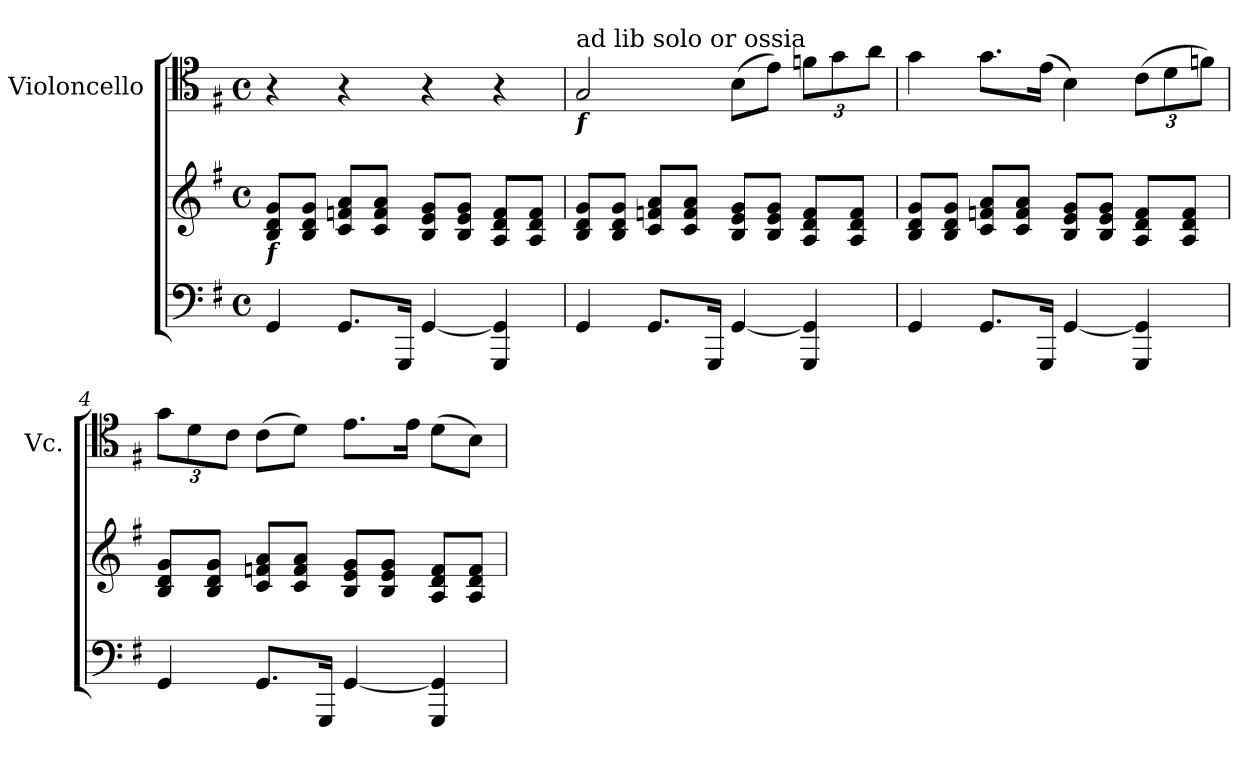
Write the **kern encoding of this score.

**kern	**kern	**kern
*part2	*part2	*part1
*staff3	*staff2	*staff1
*	*	*I"Violoncello
*	*	*I'Vc.
*clefF4	*clefG2	*clefC4
*k[f#]	*k[f#]	*k[f#]
*M4/4	*M4/4	*M4/4
*met(c)	*met(c)	*met(c)
=1	=1	=1
!	!LO:TX:b:Bi:t=f	!
4GG/	8B/ 8d/ 8g/L	4r
.	8B/ 8d/ 8g/J	.
8.GG/L	8c/ 8fn/ 8a/L	4r
.	8c/ 8f/ 8a/J	.
16GGG/Jk	.	.
[4GG/	8B/ 8e/ 8g/L	4r
.	8B/ 8e/ 8g/J	.
4GGG/ 4GG]/	8A/ 8d/ 8f/L	4r
.	8A/ 8d/ 8f/J	.
=2	=2	=2
!	!	!LO:TX:b:Bi:t=f
!	!	!LO:TX:a:t=ad lib solo or ossia
4GG/	8B/ 8d/ 8g/L	2G/
.	8B/ 8d/ 8g/J	.
8.GG/L	8c/ 8fn/ 8a/L	.
.	8c/ 8f/ 8a/J	.
16GGG/Jk	.	.
[4GG/	8B/ 8e/ 8g/L	(>8B\L
.	8B/ 8e/ 8g/J	8e\J)
*	*	*Xbrackettup
4GGG/ 4GG]/	8A/ 8d/ 8f/L	12fn\L
.	.	12g\
.	8A/ 8d/ 8f/J	.
.	.	12a\J
!!LO:LB:g=z
=3	=3	=3
4GG/	8B/ 8d/ 8g/L	4g\
.	8B/ 8d/ 8g/J	.
8.GG/L	8c/ 8fn/ 8a/L	8.g\L
.	8c/ 8f/ 8a/J	.
16GGG/Jk	.	(>16e\Jk
[4GG/	8B/ 8e/ 8g/L	4B\)
.	8B/ 8e/ 8g/J	.
4GGG/ 4GG]/	8A/ 8d/ 8f/L	(>12c\L
.	.	12d\
.	8A/ 8d/ 8f/J	.
.	.	12fn\J)
=4	=4	=4
4GG/	8B/ 8d/ 8g/L	12g\L
.	.	12d\
.	8B/ 8d/ 8g/J	.
.	.	12c\J
8.GG/L	8c/ 8fn/ 8a/L	(>8c\L
.	8c/ 8f/ 8a/J	8d\J)
16GGG/Jk	.	.
[4GG/	8B/ 8e/ 8g/L	8.e\L
.	8B/ 8e/ 8g/J	.
.	.	16e\Jk
4GGG/ 4GG]/	8A/ 8d/ 8f/L	(>8d\L
.	8A/ 8d/ 8f/J	8B\J)
=	=	=
*-	*-	*-
